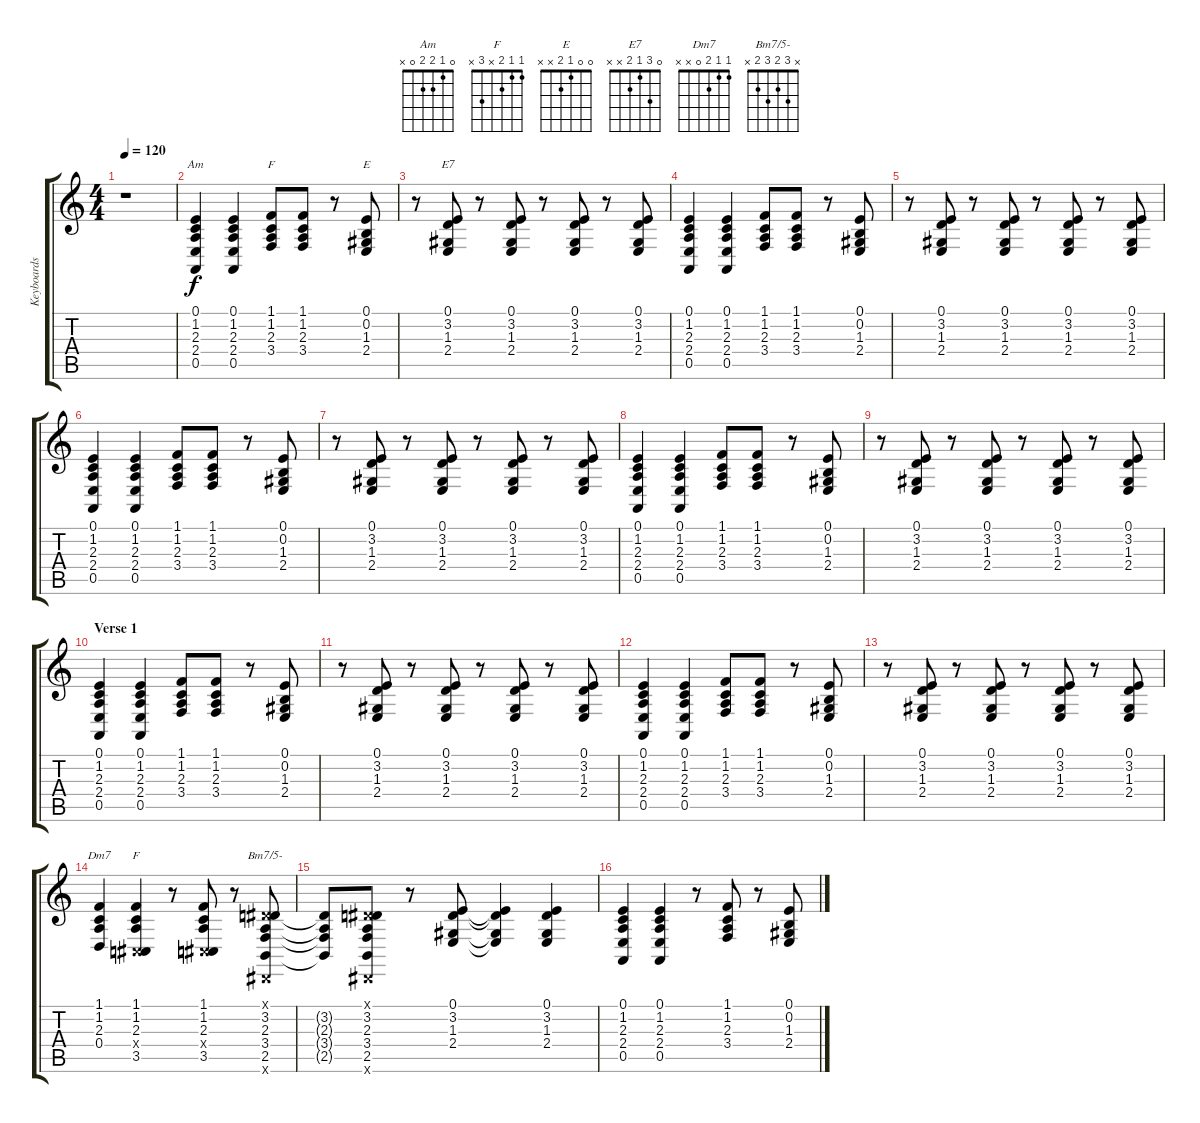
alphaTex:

\track ("Keyboards w/Guitar" "Keyboards ") {instrument electricgrandpiano}
\staff {score tabs}
\tuning (E4 B3 G3 D3 A2 E2) {hide}
\chord ("Am" 0 1 2 2 0 x)
\chord ("F" 1 1 2 3 x x)
\chord ("E" 0 0 1 2 x x)
\chord ("E7" 0 3 1 2 x x)
\chord ("Dm7" 1 1 2 0 x x)
\chord ("F" 1 1 2 x 3 x)
\chord ("Bm7/5-" x 3 2 3 2 x)
\ts (4 4)
\tempo 120
\clef g2
\ks c
r.1{dy f instrument electricgrandpiano} |
(0.1 1.2 2.3 2.4 0.5).4{ch "Am"} (0.1 1.2 2.3 2.4 0.5).4 (1.1 1.2 2.3 3.4).8{ch "F"} (1.1 1.2 2.3 3.4).8 r.8 (0.1 0.2 1.3 2.4).8{ch "E"} |
r.8 (0.1 3.2 1.3 2.4).8{ch "E7"} r.8 (0.1 3.2 1.3 2.4).8 r.8 (0.1 3.2 1.3 2.4).8 r.8 (0.1 3.2 1.3 2.4).8 |
(0.1 1.2 2.3 2.4 0.5).4 (0.1 1.2 2.3 2.4 0.5).4 (1.1 1.2 2.3 3.4).8 (1.1 1.2 2.3 3.4).8 r.8 (0.1 0.2 1.3 2.4).8 |
r.8 (0.1 3.2 1.3 2.4).8 r.8 (0.1 3.2 1.3 2.4).8 r.8 (0.1 3.2 1.3 2.4).8 r.8 (0.1 3.2 1.3 2.4).8 |
(0.1 1.2 2.3 2.4 0.5).4 (0.1 1.2 2.3 2.4 0.5).4 (1.1 1.2 2.3 3.4).8 (1.1 1.2 2.3 3.4).8 r.8 (0.1 0.2 1.3 2.4).8 |
r.8 (0.1 3.2 1.3 2.4).8 r.8 (0.1 3.2 1.3 2.4).8 r.8 (0.1 3.2 1.3 2.4).8 r.8 (0.1 3.2 1.3 2.4).8 |
(0.1 1.2 2.3 2.4 0.5).4 (0.1 1.2 2.3 2.4 0.5).4 (1.1 1.2 2.3 3.4).8 (1.1 1.2 2.3 3.4).8 r.8 (0.1 0.2 1.3 2.4).8 |
r.8 (0.1 3.2 1.3 2.4).8 r.8 (0.1 3.2 1.3 2.4).8 r.8 (0.1 3.2 1.3 2.4).8 r.8 (0.1 3.2 1.3 2.4).8 |
\section ("" "Verse 1")
(0.1 1.2 2.3 2.4 0.5).4 (0.1 1.2 2.3 2.4 0.5).4 (1.1 1.2 2.3 3.4).8 (1.1 1.2 2.3 3.4).8 r.8 (0.1 0.2 1.3 2.4).8 |
r.8 (0.1 3.2 1.3 2.4).8 r.8 (0.1 3.2 1.3 2.4).8 r.8 (0.1 3.2 1.3 2.4).8 r.8 (0.1 3.2 1.3 2.4).8 |
(0.1 1.2 2.3 2.4 0.5).4 (0.1 1.2 2.3 2.4 0.5).4 (1.1 1.2 2.3 3.4).8 (1.1 1.2 2.3 3.4).8 r.8 (0.1 0.2 1.3 2.4).8 |
r.8 (0.1 3.2 1.3 2.4).8 r.8 (0.1 3.2 1.3 2.4).8 r.8 (0.1 3.2 1.3 2.4).8 r.8 (0.1 3.2 1.3 2.4).8 |
(1.1 1.2 2.3 0.4).4{ch "Dm7"} (1.1 1.2 2.3 -1.4{x} 3.5).4{ch "F"} r.8 (1.1 1.2 2.3 -1.4{x} 3.5).8 r.8 (-1.1{x} 3.2 2.3 3.4 2.5 -1.6{x}).8{ch "Bm7/5-"} |
(3.2{t} 2.3{t} 3.4{t} 2.5{t}).8 (-1.1{x} 3.2 2.3 3.4 2.5 -1.6{x}).8 r.8 (0.1 3.2 1.3 2.4).8 (0.1{t} 3.2{t} 1.3{t} 2.4{t}).4 (0.1 3.2 1.3 2.4).4 |
(0.1 1.2 2.3 2.4 0.5).4 (0.1 1.2 2.3 2.4 0.5).4 r.8 (1.1 1.2 2.3 3.4).8 r.8 (0.1 0.2 1.3 2.4).8
